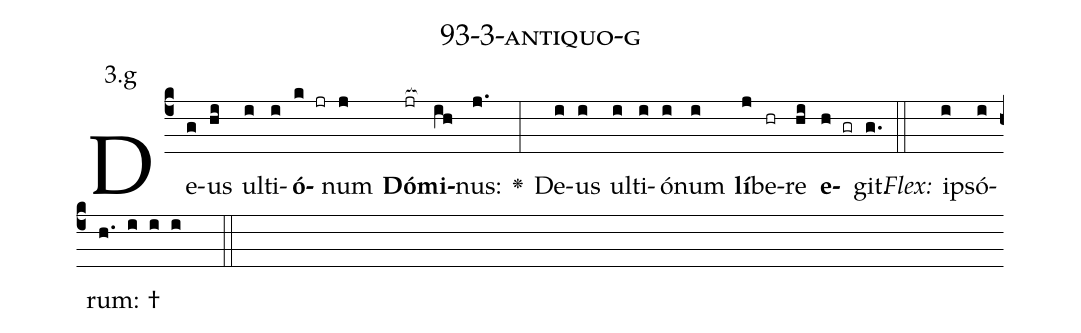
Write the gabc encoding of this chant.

name: 93-3-antiquo-g;
annotation: 3.g;
%%
(c4)De(g)us(hi) ul(i)ti(i)<b>ó</b>(k jr)num(j) <b>Dó</b>(jr[ocb:1{])<b>mi</b>(ih[ocb:0}])nus:(j.) <v>\greheightstar</v>(:) De(i)us(i) ul(i)ti(i)ó(i)num(i) <b>lí</b>(j)be(hr)re(hi) <b>e</b>(h gr)git.(g.) (::)
<i>Flex:</i>()  ip(i)só(i)rum: †(h. i i i  ::)

%E(i) u(i) o(j) u(hi) a(h) e.(g.) (::)
